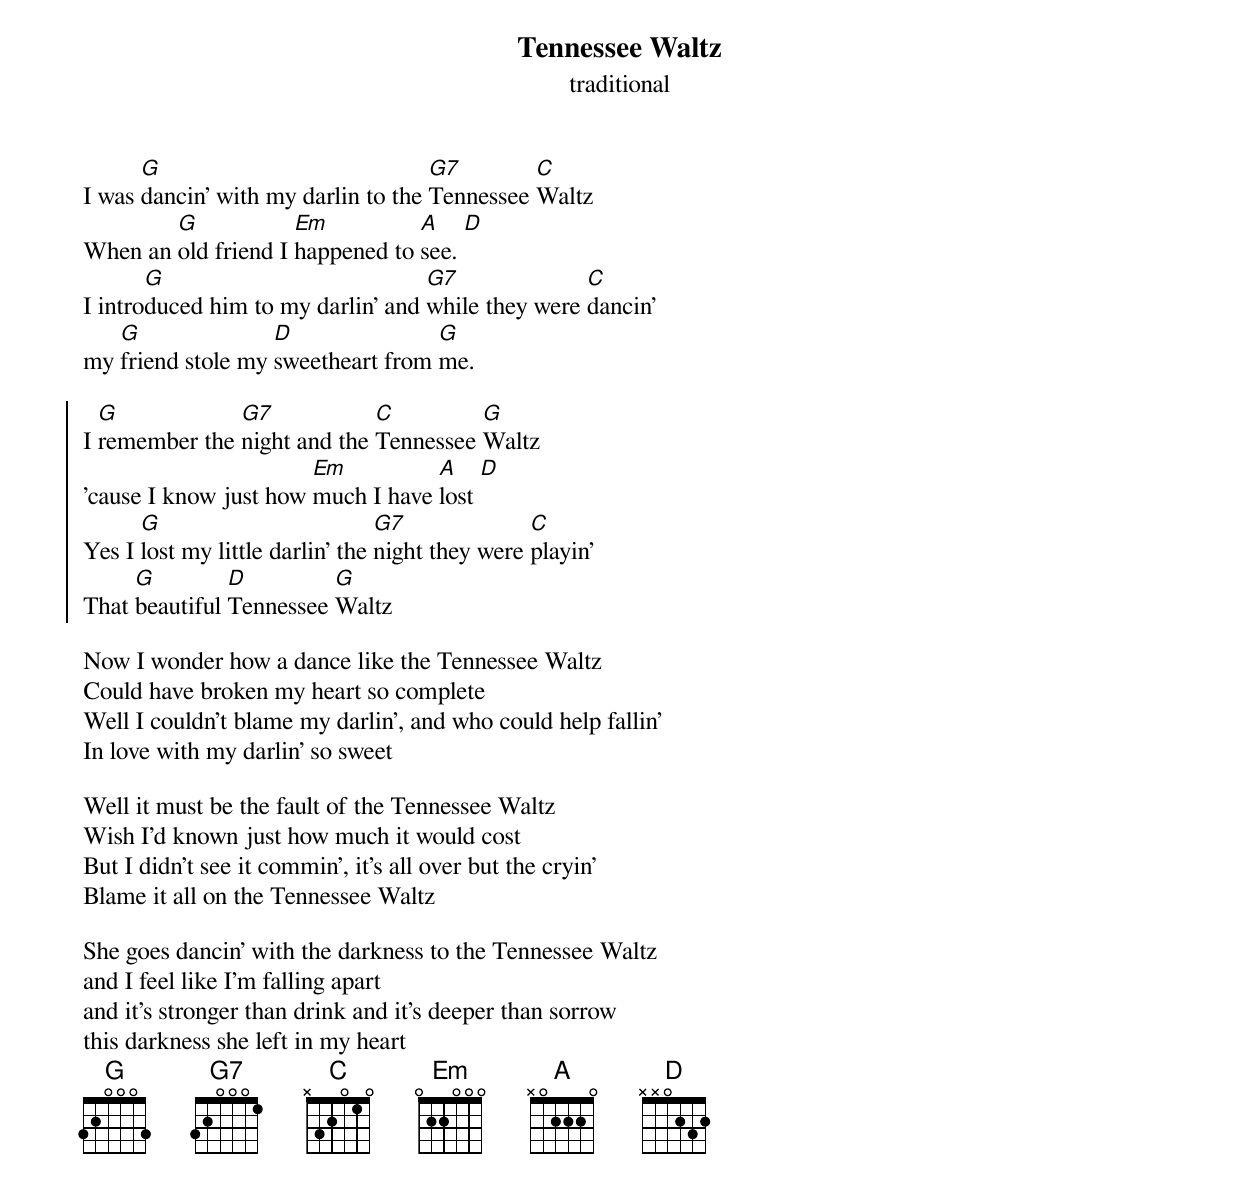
{title:Tennessee Waltz}
{st:traditional}

I was [G]dancin' with my darlin to the [G7]Tennessee [C]Waltz
When an [G]old friend I [Em]happened to [A]see. [D]
I intro[G]duced him to my darlin' and [G7]while they were [C]dancin'
my [G]friend stole my [D]sweetheart from [G]me.

{soc}
I [G]remember the [G7]night and the [C]Tennessee [G]Waltz
'cause I know just how [Em]much I have [A]lost [D]
Yes I [G]lost my little darlin' the [G7]night they were [C]playin'
That [G]beautiful [D]Tennessee [G]Waltz
{eoc}

Now I wonder how a dance like the Tennessee Waltz
Could have broken my heart so complete
Well I couldn't blame my darlin', and who could help fallin'
In love with my darlin' so sweet

Well it must be the fault of the Tennessee Waltz
Wish I'd known just how much it would cost
But I didn't see it commin', it's all over but the cryin'
Blame it all on the Tennessee Waltz

She goes dancin' with the darkness to the Tennessee Waltz
and I feel like I'm falling apart
and it's stronger than drink and it's deeper than sorrow
this darkness she left in my heart
